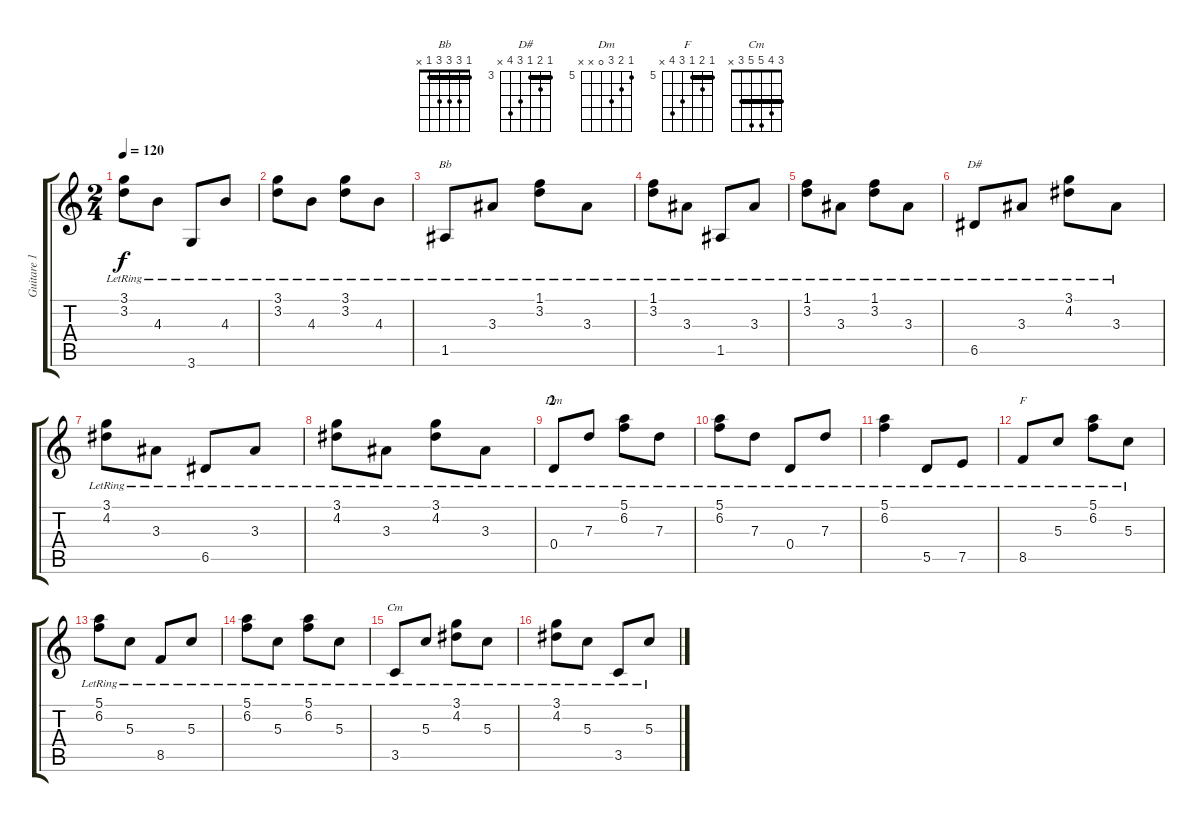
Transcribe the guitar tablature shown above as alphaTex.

\track ("Guitare 1" "Guitare 1") {instrument acousticguitarsteel}
\staff {score tabs}
\tuning (E4 B3 G3 D3 A2 E2) {hide}
\chord ("Bb" 1 3 3 3 1 x) {barre 1}
\chord ("D#" 3 4 3 5 6 x) {firstfret 3 barre 3}
\chord ("Dm" 5 6 7 0 x x) {firstfret 5}
\chord ("F" 5 6 5 7 8 x) {firstfret 5 barre 5}
\chord ("Cm" 3 4 5 5 3 x) {barre 3}
\ts (2 4)
\tempo 120
\clef g2
\ks c
(3.1{lr} 3.2{lr}).8{dy f} 4.3{lr}.8 3.6{lr}.8 4.3{lr}.8 |
(3.1{lr} 3.2{lr}).8 4.3{lr}.8 (3.1{lr} 3.2{lr}).8 4.3{lr}.8 |
1.5{lr}.8{ch "Bb"} 3.3{lr}.8 (1.1{lr} 3.2{lr}).8 3.3{lr}.8 |
(1.1{lr} 3.2{lr}).8 3.3{lr}.8 1.5{lr}.8 3.3{lr}.8 |
(1.1{lr} 3.2{lr}).8 3.3{lr}.8 (1.1{lr} 3.2{lr}).8 3.3{lr}.8 |
6.5{lr}.8{ch "D#"} 3.3{lr}.8 (3.1{lr} 4.2{lr}).8 3.3{lr}.8 |
(3.1{lr} 4.2{lr}).8 3.3{lr}.8 6.5{lr}.8 3.3{lr}.8 |
(3.1{lr} 4.2{lr}).8 3.3{lr}.8 (3.1{lr} 4.2{lr}).8 3.3{lr}.8 |
\section ("" "2")
0.4{lr}.8{ch "Dm"} 7.3{lr}.8 (5.1{lr} 6.2{lr}).8 7.3{lr}.8 |
(5.1{lr} 6.2{lr}).8 7.3{lr}.8 0.4{lr}.8 7.3{lr}.8 |
(5.1{lr} 6.2{lr}).4 5.5{lr}.8 7.5{lr}.8 |
8.5{lr}.8{ch "F"} 5.3{lr}.8 (5.1{lr} 6.2{lr}).8 5.3{lr}.8 |
(5.1{lr} 6.2{lr}).8 5.3{lr}.8 8.5{lr}.8 5.3{lr}.8 |
(5.1{lr} 6.2{lr}).8 5.3{lr}.8 (5.1{lr} 6.2{lr}).8 5.3{lr}.8 |
3.5{lr}.8{ch "Cm"} 5.3{lr}.8 (3.1{lr} 4.2{lr}).8 5.3{lr}.8 |
(3.1{lr} 4.2{lr}).8 5.3{lr}.8 3.5{lr}.8 5.3{lr}.8
